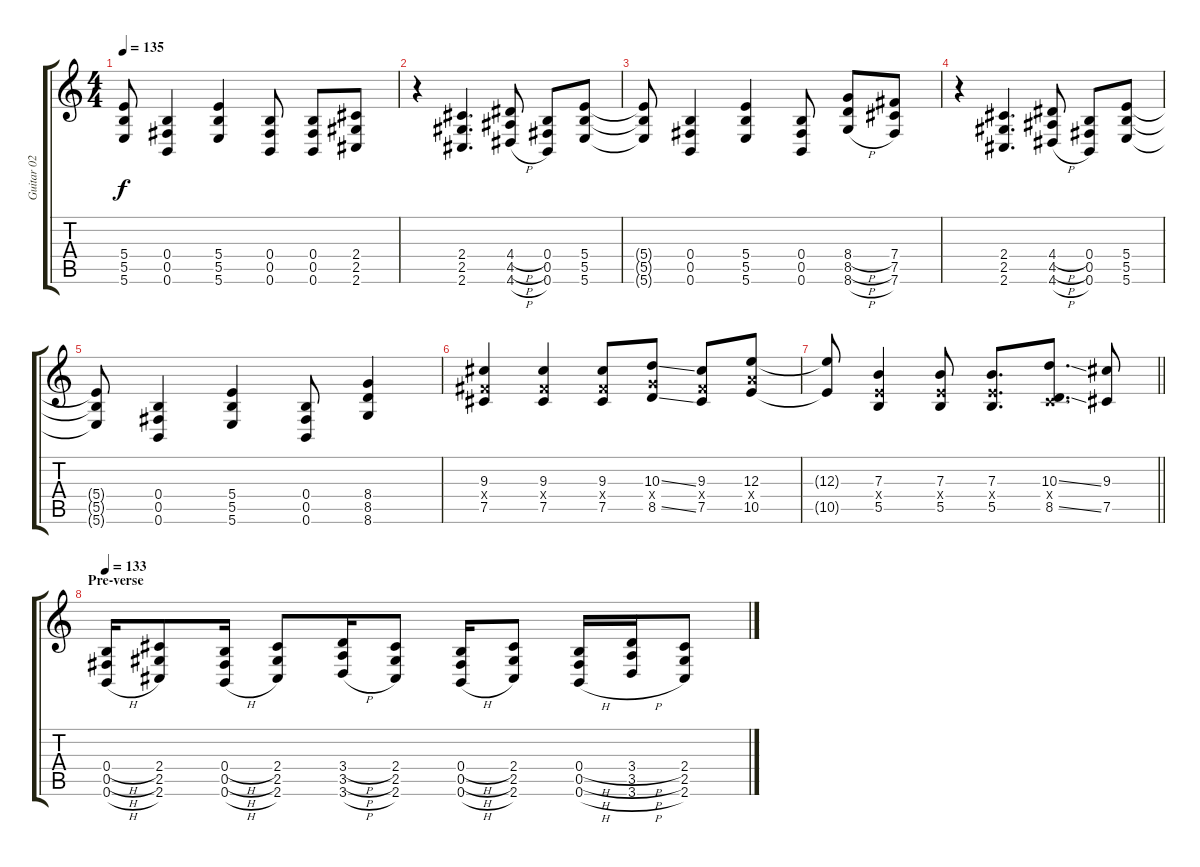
\track ("Guitar 02" "Guitar 02") {instrument overdrivenguitar}
\staff {score tabs}
\tuning (Db4 Ab3 E3 B2 Gb2 B1) {hide}
\ts (4 4)
\tempo 135
\clef g2
\ks c
(5.4{t} 5.5{t} 5.6{t}).8{dy f} (0.4 0.5 0.6).4 (5.4 5.5 5.6).4 (0.4 0.5 0.6).8 (0.4 0.5 0.6).8 (2.4 2.5 2.6).8 |
r.4 (2.4 2.5 2.6).4{d} (4.4{h} 4.5{h} 4.6{h}).8 (0.4 0.5 0.6).8 (5.4 5.5 5.6).8 |
(5.4{t} 5.5{t} 5.6{t}).8 (0.4 0.5 0.6).4 (5.4 5.5 5.6).4 (0.4 0.5 0.6).8 (8.4{h} 8.5{h} 8.6{h}).8 (7.4 7.5 7.6).8 |
r.4 (2.4 2.5 2.6).4{d} (4.4{h} 4.5{h} 4.6{h}).8 (0.4 0.5 0.6).8 (5.4 5.5 5.6).8 |
(5.4{t} 5.5{t} 5.6{t}).8 (0.4 0.5 0.6).4 (5.4 5.5 5.6).4 (0.4 0.5 0.6).8 (8.4 8.5 8.6).4 |
(9.3 7.4{x} 7.5).4 (9.3 7.4{x} 7.5).4 (9.3 7.4{x} 7.5).8 (10.3{ss} 8.4{x} 8.5{ss}).8 (9.3 7.4{x} 7.5).8 (12.3 10.4{x} 10.5).8 |
\barLineRight lightlight
(12.3{t} 10.5{t}).8 (7.3 5.4{x} 5.5).4 (7.3 5.4{x} 5.5).8 (7.3 5.4{x} 5.5).8{d} (10.3{ss} 1.4{x} 8.5{ss}).8{d} (9.3 7.5).8 |
\section ("" "Pre-verse")
\tempo 133
(0.4{h} 0.5{h} 0.6{h}).16 (2.4 2.5 2.6).8 (0.4{h} 0.5{h} 0.6{h}).16 (2.4 2.5 2.6).8 (3.4{h} 3.5{h} 3.6{h}).16 (2.4 2.5 2.6).8 (0.4{h} 0.5{h} 0.6{h}).16 (2.4 2.5 2.6).8 (0.4{h} 0.5{h} 0.6{h}).16 (3.4{h} 3.5{h} 3.6{h}).16 (2.4 2.5 2.6).8
